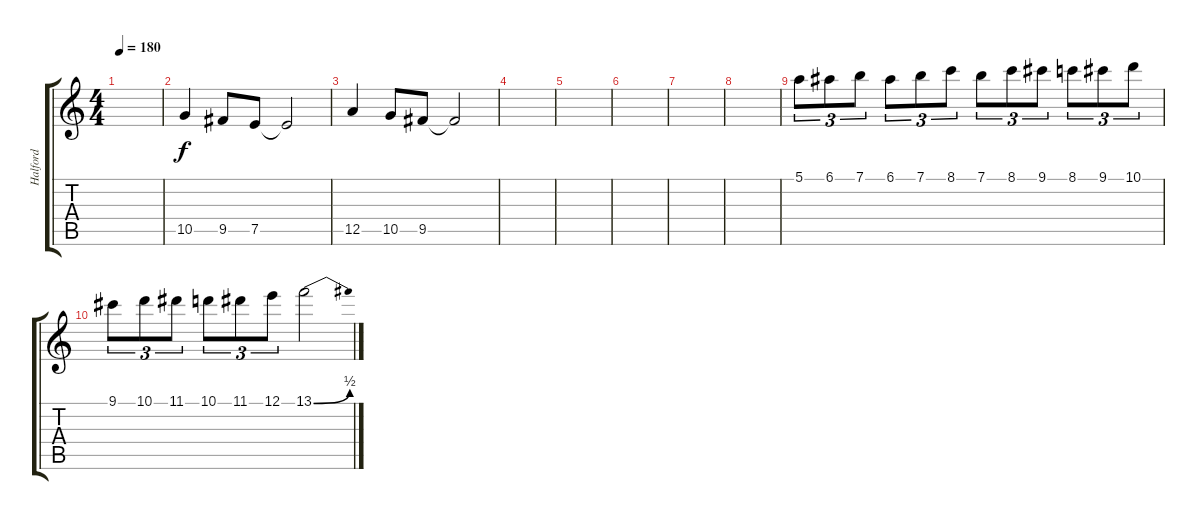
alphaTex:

\track ("Halford" "Halford") {instrument distortionguitar}
\staff {score tabs}
\tuning (E4 B3 G3 D3 A2 E2) {hide}
\ts (4 4)
\tempo 180
\clef g2
\ks c
|
10.5.4 9.5.8 7.5.8 7.5{t}.2 |
12.5.4 10.5.8 9.5.8 9.5{t}.2 |
|
|
|
|
|
5.1.8{tu (3 2)} 6.1.8{tu (3 2)} 7.1.8{tu (3 2)} 6.1.8{tu (3 2)} 7.1.8{tu (3 2)} 8.1.8{tu (3 2)} 7.1.8{tu (3 2)} 8.1.8{tu (3 2)} 9.1.8{tu (3 2)} 8.1.8{tu (3 2)} 9.1.8{tu (3 2)} 10.1.8{tu (3 2)} |
9.1.8{tu (3 2)} 10.1.8{tu (3 2)} 11.1.8{tu (3 2)} 10.1.8{tu (3 2)} 11.1.8{tu (3 2)} 12.1.8{tu (3 2)} 13.1{be (bend 0 0 60 2)}.2
